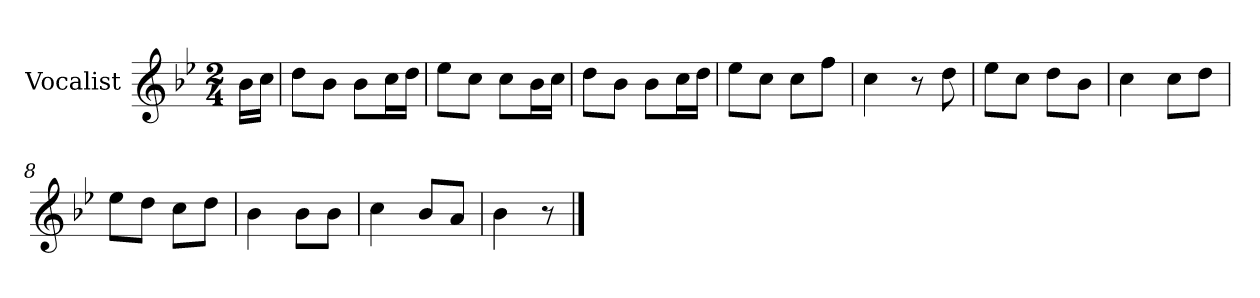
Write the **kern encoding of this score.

**kern
*part1
*staff1
*I"Vocalist
*k[b-e-]
*B-:
*M2/4
=
16b-LL
16ccJJ
=1
8ddL
8b-J
8b-L
16ccL
16ddJJ
=2
8ee-L
8ccJ
8ccL
16b-L
16ccJJ
=3
8ddL
8b-J
8b-L
16ccL
16ddJJ
=4
8ee-L
8ccJ
8ccL
8ffJ
=5
4cc
8r
8dd
=6
8ee-L
8ccJ
8ddL
8b-J
=7
4cc
8ccL
8ddJ
=8
8ee-L
8ddJ
8ccL
8ddJ
=9
4b-
8b-L
8b-J
=10
4cc
8b-L
8aJ
=11
4b-
8r
==
*-
